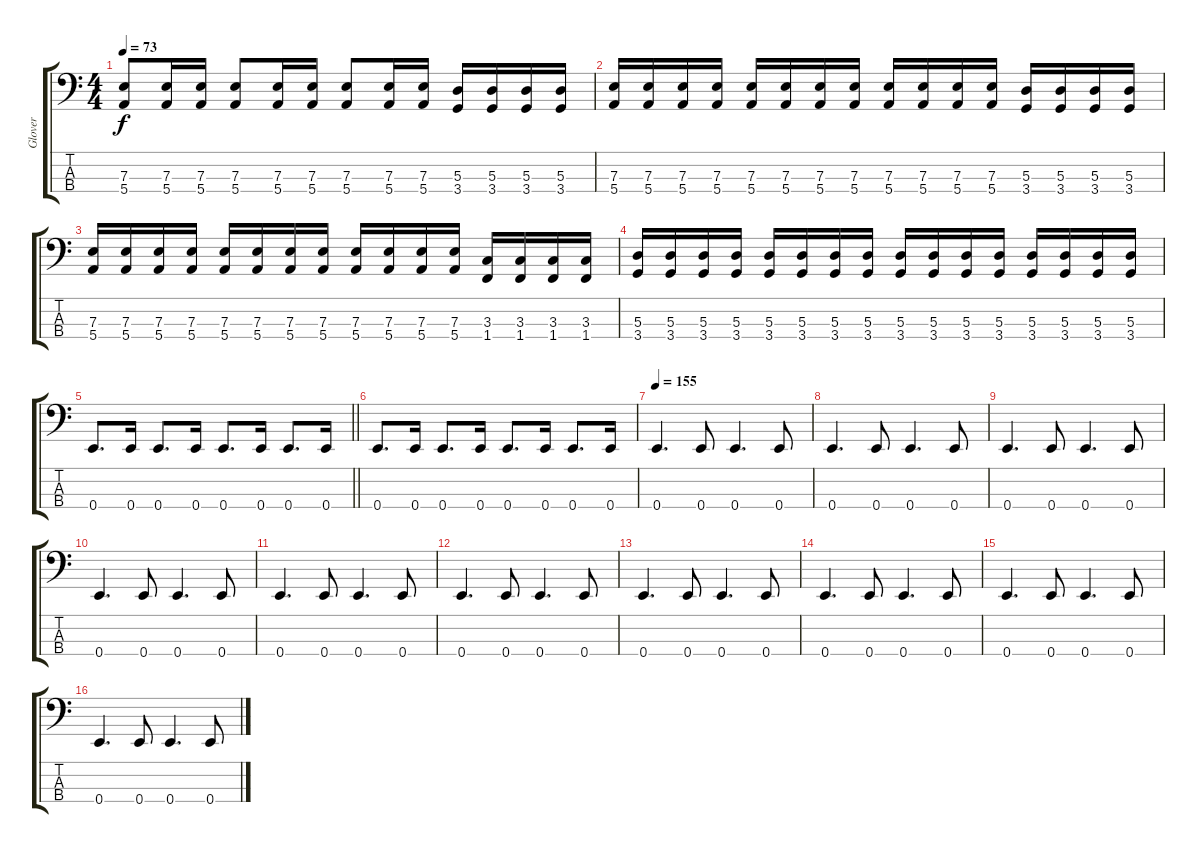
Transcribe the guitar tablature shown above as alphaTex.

\track ("Glover" "Glover") {instrument electricbassfinger}
\staff {score tabs}
\tuning (G2 D2 A1 E1) {hide}
\ts (4 4)
\tempo 73
\clef f4
\ks c
(7.3 5.4).8{dy f} (7.3 5.4).16 (7.3 5.4).16 (7.3 5.4).8 (7.3 5.4).16 (7.3 5.4).16 (7.3 5.4).8 (7.3 5.4).16 (7.3 5.4).16 (5.3 3.4).16 (5.3 3.4).16 (5.3 3.4).16 (5.3 3.4).16 |
(7.3 5.4).16 (7.3 5.4).16 (7.3 5.4).16 (7.3 5.4).16 (7.3 5.4).16 (7.3 5.4).16 (7.3 5.4).16 (7.3 5.4).16 (7.3 5.4).16 (7.3 5.4).16 (7.3 5.4).16 (7.3 5.4).16 (5.3 3.4).16 (5.3 3.4).16 (5.3 3.4).16 (5.3 3.4).16 |
(7.3 5.4).16 (7.3 5.4).16 (7.3 5.4).16 (7.3 5.4).16 (7.3 5.4).16 (7.3 5.4).16 (7.3 5.4).16 (7.3 5.4).16 (7.3 5.4).16 (7.3 5.4).16 (7.3 5.4).16 (7.3 5.4).16 (3.3 1.4).16 (3.3 1.4).16 (3.3 1.4).16 (3.3 1.4).16 |
(5.3 3.4).16 (5.3 3.4).16 (5.3 3.4).16 (5.3 3.4).16 (5.3 3.4).16 (5.3 3.4).16 (5.3 3.4).16 (5.3 3.4).16 (5.3 3.4).16 (5.3 3.4).16 (5.3 3.4).16 (5.3 3.4).16 (5.3 3.4).16 (5.3 3.4).16 (5.3 3.4).16 (5.3 3.4).16 |
\barLineRight lightlight
0.4.8{d} 0.4.16 0.4.8{d} 0.4.16 0.4.8{d} 0.4.16 0.4.8{d} 0.4.16 |
0.4.8{d} 0.4.16 0.4.8{d} 0.4.16 0.4.8{d} 0.4.16 0.4.8{d} 0.4.16 |
\tempo 155
0.4.4{d} 0.4.8 0.4.4{d} 0.4.8 |
0.4.4{d} 0.4.8 0.4.4{d} 0.4.8 |
0.4.4{d} 0.4.8 0.4.4{d} 0.4.8 |
0.4.4{d} 0.4.8 0.4.4{d} 0.4.8 |
0.4.4{d} 0.4.8 0.4.4{d} 0.4.8 |
0.4.4{d} 0.4.8 0.4.4{d} 0.4.8 |
0.4.4{d} 0.4.8 0.4.4{d} 0.4.8 |
0.4.4{d} 0.4.8 0.4.4{d} 0.4.8 |
0.4.4{d} 0.4.8 0.4.4{d} 0.4.8 |
0.4.4{d} 0.4.8 0.4.4{d} 0.4.8
